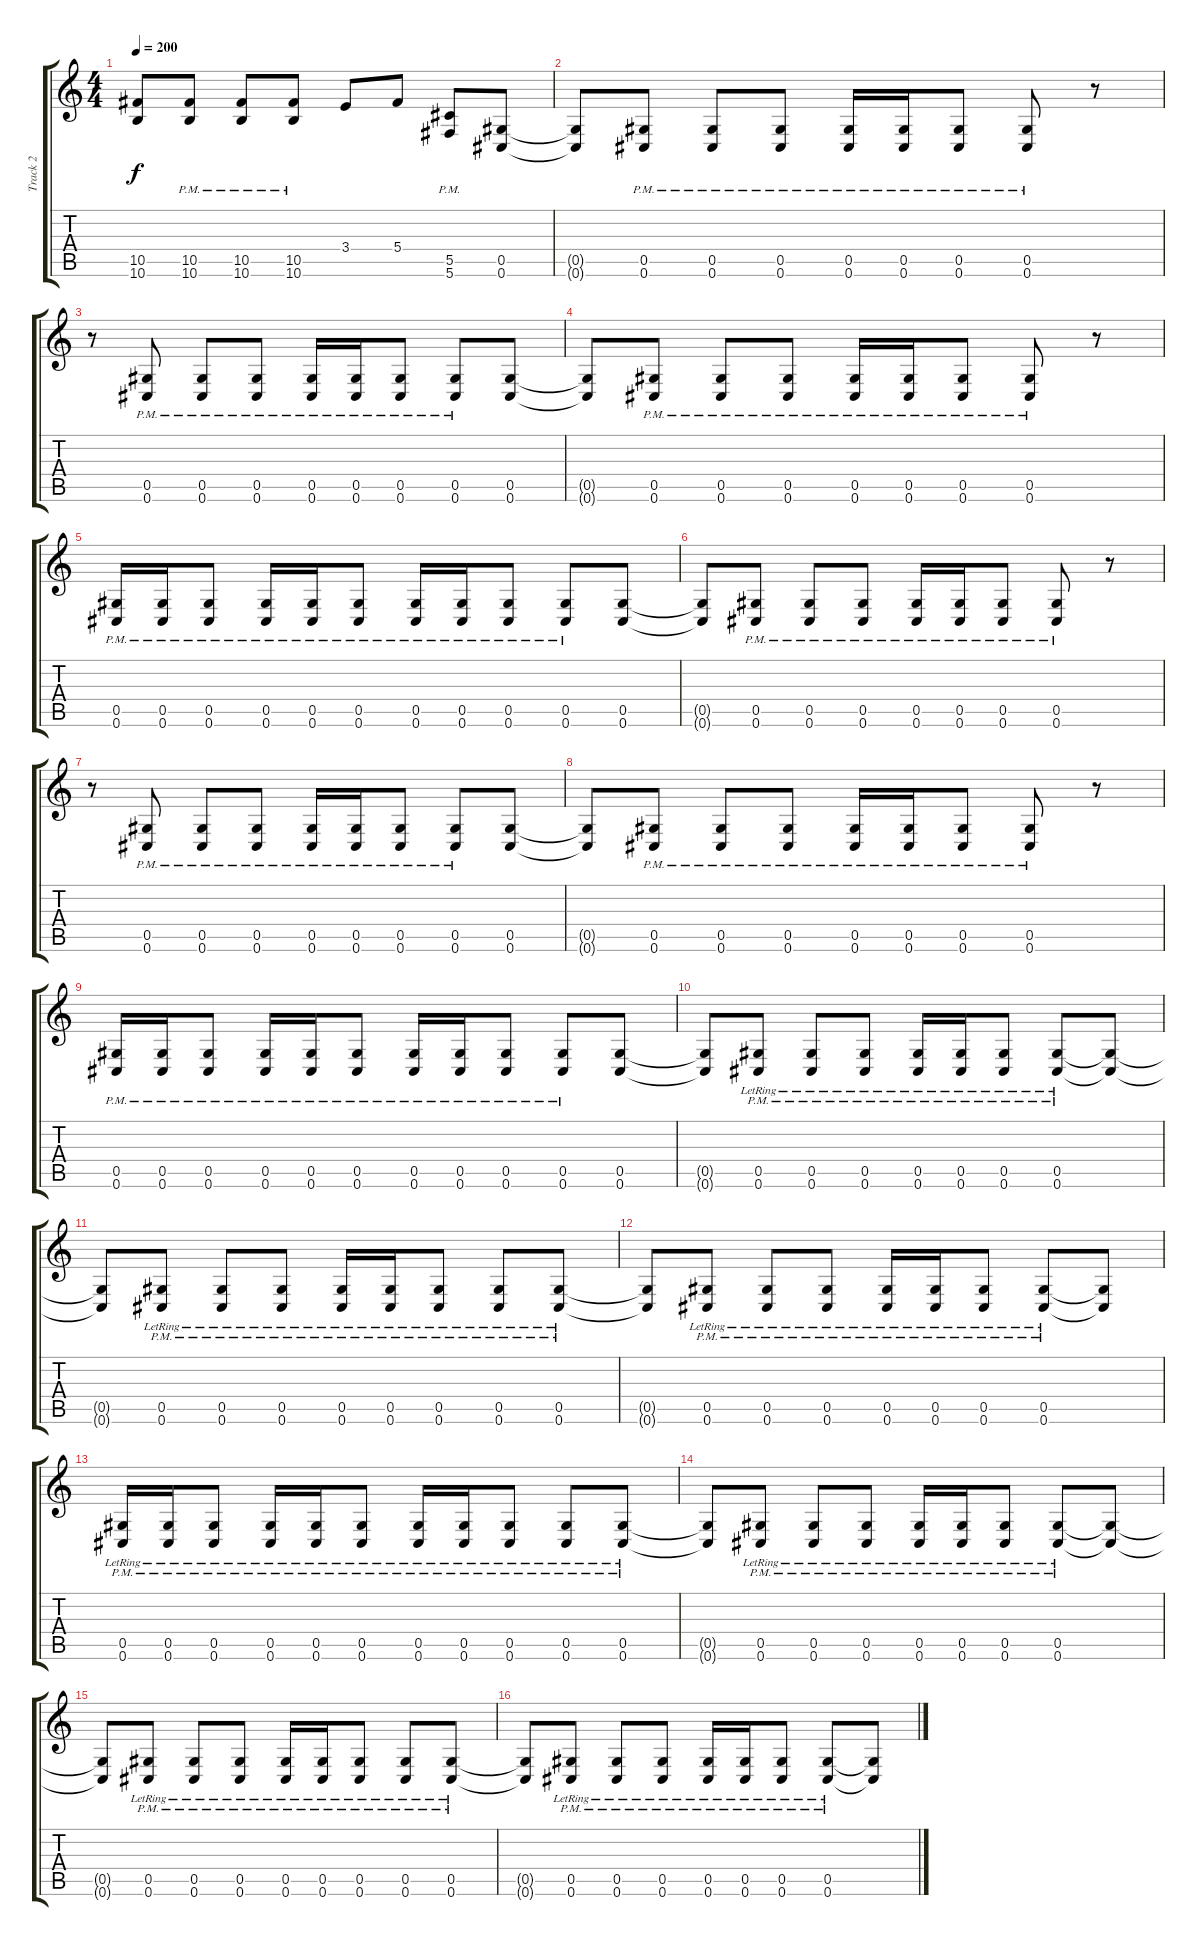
\track ("Track 2" "Track 2") {instrument distortionguitar}
\staff {score tabs}
\tuning (Eb4 Bb3 Gb3 Db3 Ab2 Db2) {hide}
\ts (4 4)
\tempo 200
\clef g2
\ks c
(10.5{t} 10.6{t}).8{dy f} (10.5{pm} 10.6{pm}).8 (10.5{pm} 10.6{pm}).8 (10.5{pm} 10.6{pm}).8 3.4.8 5.4.8 (5.5{pm} 5.6{pm}).8 (0.5 0.6).8 |
(0.5{t} 0.6{t}).8 (0.5{pm} 0.6{pm}).8 (0.5{pm} 0.6{pm}).8 (0.5{pm} 0.6{pm}).8 (0.5{pm} 0.6{pm}).16 (0.5{pm} 0.6{pm}).16 (0.5{pm} 0.6{pm}).8 (0.5{pm} 0.6{pm}).8 r.8 |
r.8 (0.5{pm} 0.6{pm}).8 (0.5{pm} 0.6{pm}).8 (0.5{pm} 0.6{pm}).8 (0.5{pm} 0.6{pm}).16 (0.5{pm} 0.6{pm}).16 (0.5{pm} 0.6{pm}).8 (0.5{pm} 0.6{pm}).8 (0.5 0.6).8 |
(0.5{t} 0.6{t}).8 (0.5{pm} 0.6{pm}).8 (0.5{pm} 0.6{pm}).8 (0.5{pm} 0.6{pm}).8 (0.5{pm} 0.6{pm}).16 (0.5{pm} 0.6{pm}).16 (0.5{pm} 0.6{pm}).8 (0.5{pm} 0.6{pm}).8 r.8 |
(0.5{pm} 0.6{pm}).16 (0.5{pm} 0.6{pm}).16 (0.5{pm} 0.6{pm}).8 (0.5{pm} 0.6{pm}).16 (0.5{pm} 0.6{pm}).16 (0.5{pm} 0.6{pm}).8 (0.5{pm} 0.6{pm}).16 (0.5{pm} 0.6{pm}).16 (0.5{pm} 0.6{pm}).8 (0.5{pm} 0.6{pm}).8 (0.5 0.6).8 |
(0.5{t} 0.6{t}).8 (0.5{pm} 0.6{pm}).8 (0.5{pm} 0.6{pm}).8 (0.5{pm} 0.6{pm}).8 (0.5{pm} 0.6{pm}).16 (0.5{pm} 0.6{pm}).16 (0.5{pm} 0.6{pm}).8 (0.5{pm} 0.6{pm}).8 r.8 |
r.8 (0.5{pm} 0.6{pm}).8 (0.5{pm} 0.6{pm}).8 (0.5{pm} 0.6{pm}).8 (0.5{pm} 0.6{pm}).16 (0.5{pm} 0.6{pm}).16 (0.5{pm} 0.6{pm}).8 (0.5{pm} 0.6{pm}).8 (0.5 0.6).8 |
(0.5{t} 0.6{t}).8 (0.5{pm} 0.6{pm}).8 (0.5{pm} 0.6{pm}).8 (0.5{pm} 0.6{pm}).8 (0.5{pm} 0.6{pm}).16 (0.5{pm} 0.6{pm}).16 (0.5{pm} 0.6{pm}).8 (0.5{pm} 0.6{pm}).8 r.8 |
(0.5{pm} 0.6{pm}).16 (0.5{pm} 0.6{pm}).16 (0.5{pm} 0.6{pm}).8 (0.5{pm} 0.6{pm}).16 (0.5{pm} 0.6{pm}).16 (0.5{pm} 0.6{pm}).8 (0.5{pm} 0.6{pm}).16 (0.5{pm} 0.6{pm}).16 (0.5{pm} 0.6{pm}).8 (0.5{pm} 0.6{pm}).8 (0.5 0.6).8 |
(0.5{t} 0.6{t}).8 (0.5{pm lr} 0.6{pm lr}).8 (0.5{pm lr} 0.6{pm lr}).8 (0.5{pm lr} 0.6{pm lr}).8 (0.5{pm lr} 0.6{pm lr}).16 (0.5{pm lr} 0.6{pm lr}).16 (0.5{pm lr} 0.6{pm lr}).8 (0.5{pm lr} 0.6{pm lr}).8 (0.5{t} 0.6{t}).8 |
(0.5{t} 0.6{t}).8 (0.5{pm lr} 0.6{pm lr}).8 (0.5{pm lr} 0.6{pm lr}).8 (0.5{pm lr} 0.6{pm lr}).8 (0.5{pm lr} 0.6{pm lr}).16 (0.5{pm lr} 0.6{pm lr}).16 (0.5{pm lr} 0.6{pm lr}).8 (0.5{pm lr} 0.6{pm lr}).8 (0.5{pm lr} 0.6{pm lr}).8 |
(0.5{t} 0.6{t}).8 (0.5{pm lr} 0.6{pm lr}).8 (0.5{pm lr} 0.6{pm lr}).8 (0.5{pm lr} 0.6{pm lr}).8 (0.5{pm lr} 0.6{pm lr}).16 (0.5{pm lr} 0.6{pm lr}).16 (0.5{pm lr} 0.6{pm lr}).8 (0.5{pm lr} 0.6{pm lr}).8 (0.5{t} 0.6{t}).8 |
(0.5{pm lr} 0.6{pm lr}).16 (0.5{pm lr} 0.6{pm lr}).16 (0.5{pm lr} 0.6{pm lr}).8 (0.5{pm lr} 0.6{pm lr}).16 (0.5{pm lr} 0.6{pm lr}).16 (0.5{pm lr} 0.6{pm lr}).8 (0.5{pm lr} 0.6{pm lr}).16 (0.5{pm lr} 0.6{pm lr}).16 (0.5{pm lr} 0.6{pm lr}).8 (0.5{pm lr} 0.6{pm lr}).8 (0.5{pm lr} 0.6{pm lr}).8 |
(0.5{t} 0.6{t}).8 (0.5{pm lr} 0.6{pm lr}).8 (0.5{pm lr} 0.6{pm lr}).8 (0.5{pm lr} 0.6{pm lr}).8 (0.5{pm lr} 0.6{pm lr}).16 (0.5{pm lr} 0.6{pm lr}).16 (0.5{pm lr} 0.6{pm lr}).8 (0.5{pm lr} 0.6{pm lr}).8 (0.5{t} 0.6{t}).8 |
(0.5{t} 0.6{t}).8 (0.5{pm lr} 0.6{pm lr}).8 (0.5{pm lr} 0.6{pm lr}).8 (0.5{pm lr} 0.6{pm lr}).8 (0.5{pm lr} 0.6{pm lr}).16 (0.5{pm lr} 0.6{pm lr}).16 (0.5{pm lr} 0.6{pm lr}).8 (0.5{pm lr} 0.6{pm lr}).8 (0.5{pm lr} 0.6{pm lr}).8 |
(0.5{t} 0.6{t}).8 (0.5{pm lr} 0.6{pm lr}).8 (0.5{pm lr} 0.6{pm lr}).8 (0.5{pm lr} 0.6{pm lr}).8 (0.5{pm lr} 0.6{pm lr}).16 (0.5{pm lr} 0.6{pm lr}).16 (0.5{pm lr} 0.6{pm lr}).8 (0.5{pm lr} 0.6{pm lr}).8 (0.5{t} 0.6{t}).8
